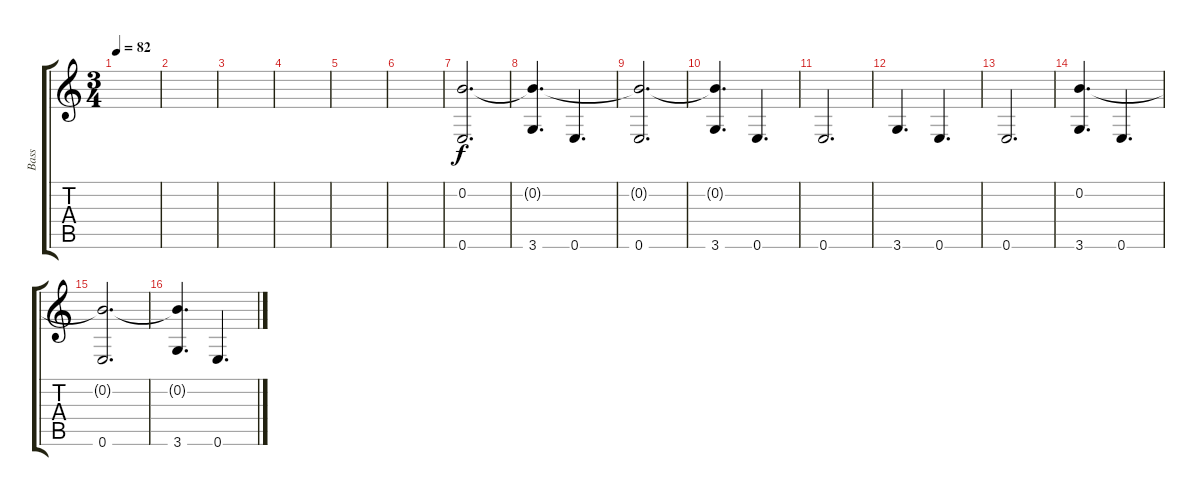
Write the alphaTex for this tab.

\track ("Bass" "Bass") {instrument fretlessbass}
\staff {score tabs}
\tuning (E4 B3 G3 D3 A2 E2) {hide}
\ts (3 4)
\tempo 82
\clef g2
\ks c
|
|
|
|
|
|
(0.2 0.6).2{d} |
(0.2{t} 3.6).4{d} 0.6.4{d} |
(0.2{t} 0.6).2{d} |
(0.2{t} 3.6).4{d} 0.6.4{d} |
0.6.2{d} |
3.6.4{d} 0.6.4{d} |
0.6.2{d} |
(0.2 3.6).4{d} 0.6.4{d} |
(0.2{t} 0.6).2{d} |
(0.2{t} 3.6).4{d} 0.6.4{d}
